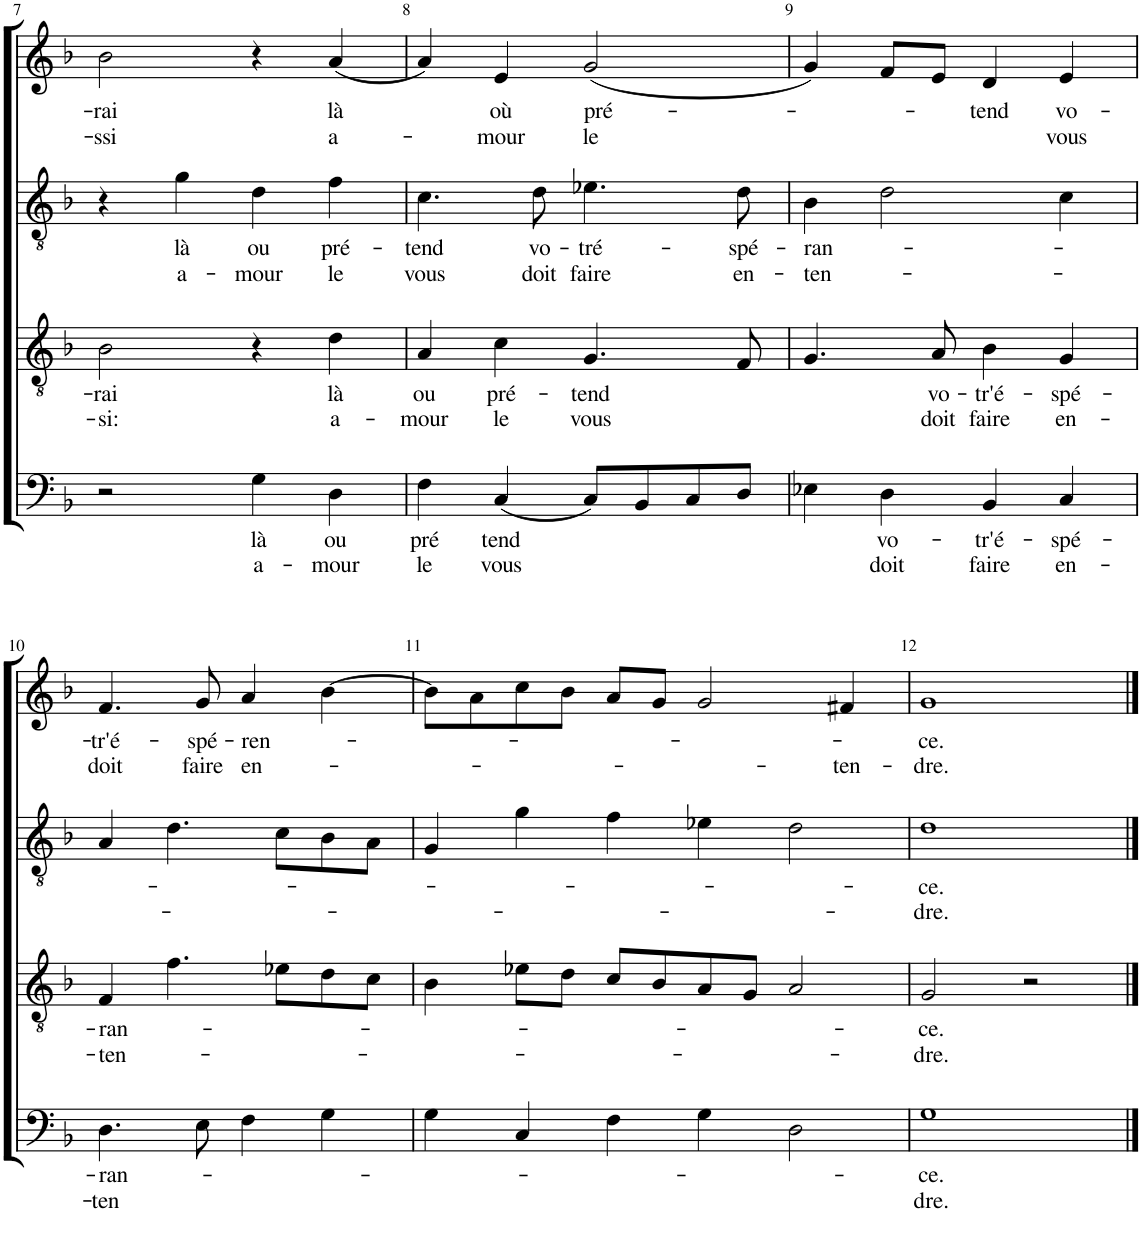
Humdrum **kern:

**kern	**text	**text	**kern	**text	**text	**kern	**text	**text	**kern	**text	**text
*part4	*part4	*part4	*part3	*part3	*part3	*part2	*part2	*part2	*part1	*part1	*part1
*staff4	*staff4	*staff4	*staff3	*staff3	*staff3	*staff2	*staff2	*staff2	*staff1	*staff1	*staff1
*I"Viole basse	*	*	*I"Flûte à bec Ténor	*	*	*I"Flûte à bec Ténor	*	*	*I"Flûte à bec	*	*
!!LO:PB:g=z
*clefF4	*	*	*clefGv2	*	*	*clefGv2	*	*	*clefG2	*	*
*k[b-]	*	*	*k[b-]	*	*	*k[b-]	*	*	*k[b-]	*	*
*M2/2	*	*	*M2/2	*	*	*M2/2	*	*	*M2/2	*	*
*met(c|)	*	*	*met(c|)	*	*	*met(c|)	*	*	*met(c|)	*	*
=7	=7	=7	=7	=7	=7	=7	=7	=7	=7	=7	=7
!	!	!	!	!LO:LY:b	!LO:LY:b	!	!	!	!	!LO:LY:b	!LO:LY:b
2r	.	.	2B-\	-rai	-si:	4r	.	.	2b-\	-rai	-ssi
!	!	!	!	!	!	!	!LO:LY:b	!LO:LY:b	!	!	!
.	.	.	.	.	.	4g\	là	a-	.	.	.
!	!LO:LY:b	!LO:LY:b	!	!	!	!	!LO:LY:b	!LO:LY:b	!	!	!
4G\	là	a-	4r	.	.	4d\	ou	-mour	4r	.	.
!	!LO:LY:b	!LO:LY:b	!	!LO:LY:b	!LO:LY:b	!	!LO:LY:b	!LO:LY:b	!	!LO:LY:b	!LO:LY:b
4D\	ou	-mour	4d\	là	a-	4f\	pré-	le	(4a/	là	a-
=8	=8	=8	=8	=8	=8	=8	=8	=8	=8	=8	=8
!	!LO:LY:b	!LO:LY:b	!	!LO:LY:b	!LO:LY:b	!	!LO:LY:b	!LO:LY:b	!	!	!
4F\	pré	le	4A/	ou	-mour	4.c\	-tend	vous	4a/)	.	.
!	!LO:LY:b	!LO:LY:b	!	!LO:LY:b	!LO:LY:b	!	!	!	!	!LO:LY:b	!LO:LY:b
(4C/	tend	vous	4c\	pré-	le	.	.	.	4e/	où	-mour
!	!	!	!	!	!	!	!LO:LY:b	!LO:LY:b	!	!	!
.	.	.	.	.	.	8d\	vo-	doit	.	.	.
!	!	!	!	!LO:LY:b	!LO:LY:b	!	!LO:LY:b	!LO:LY:b	!	!LO:LY:b	!LO:LY:b
8C/L)	.	.	4.G/	-tend	vous	4.e-X\	-tré-	faire	(2g/	pré-	le
8BB-/	.	.	.	.	.	.	.	.	.	.	.
8C/	.	.	.	.	.	.	.	.	.	.	.
!	!	!	!	!	!	!	!LO:LY:b	!LO:LY:b	!	!	!
8D/J	.	.	8F/	.	.	8d\	-spé-	en-	.	.	.
=9	=9	=9	=9	=9	=9	=9	=9	=9	=9	=9	=9
!	!	!	!	!	!	!	!LO:LY:b	!LO:LY:b	!	!	!
4E-X\	.	.	4.G/	.	.	4B-\	-ran-	-ten-	4g/)	.	.
!	!LO:LY:b	!LO:LY:b	!	!	!	!	!	!	!	!	!
4D\	vo-	doit	.	.	.	2d\	.	.	8f/L	.	.
!	!	!	!	!LO:LY:b	!LO:LY:b	!	!	!	!	!	!
.	.	.	8A/	vo-	doit	.	.	.	8e/J	.	.
!	!LO:LY:b	!LO:LY:b	!	!LO:LY:b	!LO:LY:b	!	!	!	!	!LO:LY:b	!
4BB-/	-tr'é-	faire	4B-\	-tr'é-	faire	.	.	.	4d/	-tend	.
!	!LO:LY:b	!LO:LY:b	!	!LO:LY:b	!LO:LY:b	!	!	!	!	!LO:LY:b	!LO:LY:b
4C/	-spé-	en-	4G/	-spé-	en-	4c\	.	.	4e/	vo-	vous
!!LO:LB:g=z
=10	=10	=10	=10	=10	=10	=10	=10	=10	=10	=10	=10
!	!LO:LY:b	!LO:LY:b	!	!LO:LY:b	!LO:LY:b	!	!	!	!	!LO:LY:b	!LO:LY:b
4.D\	-ran-	-ten	4F/	-ran-	-ten-	4A/	.	.	4.f/	-tr'é-	doit
.	.	.	4.f\	.	.	4.d\	.	.	.	.	.
!	!	!	!	!	!	!	!	!	!	!LO:LY:b	!LO:LY:b
8E\	.	.	.	.	.	.	.	.	8g/	-spé-	faire
!	!	!	!	!	!	!	!	!	!	!LO:LY:b	!LO:LY:b
4F\	.	.	.	.	.	.	.	.	4a/	-ren-	en-
.	.	.	8e-X\L	.	.	8c\L	.	.	.	.	.
4G\	.	.	8d\	.	.	8B-\	.	.	[4b-\	.	.
.	.	.	8c\J	.	.	8A\J	.	.	.	.	.
=11	=11	=11	=11	=11	=11	=11	=11	=11	=11	=11	=11
4G\	.	.	4B-\	.	.	4G/	.	.	8b-\L]	.	.
.	.	.	.	.	.	.	.	.	8a\	.	.
4C/	.	.	8e-X\L	.	.	4g\	.	.	8cc\	.	.
.	.	.	8d\J	.	.	.	.	.	8b-\J	.	.
4F\	.	.	8c/L	.	.	4f\	.	.	8a/L	.	.
.	.	.	8B-/	.	.	.	.	.	8g/J	.	.
4G\	.	.	8A/	.	.	4e-X\	.	.	[4g/	.	.
.	.	.	8G/J	.	.	.	.	.	.	.	.
2D\	.	.	2A/	.	.	2d\	.	.	4ryy	.	.
!	!	!	!	!	!	!	!	!	!	!	!LO:LY:b
.	.	.	.	.	.	.	.	.	4f#X/	.	-ten-
=12	=12	=12	=12	=12	=12	=12	=12	=12	=12	=12	=12
!	!LO:LY:b	!LO:LY:b	!	!LO:LY:b	!LO:LY:b	!	!LO:LY:b	!LO:LY:b	!	!LO:LY:b	!LO:LY:b
1G	-ce.	dre.	2G/	-ce.	-dre.	1d	-ce.	-dre.	1g	-ce.	-dre.
.	.	.	2r	.	.	.	.	.	.	.	.
4ryy	.	.	4ryy	.	.	4ryy	.	.	4g/]	.	.
==	==	==	==	==	==	==	==	==	==	==	==
*-	*-	*-	*-	*-	*-	*-	*-	*-	*-	*-	*-
